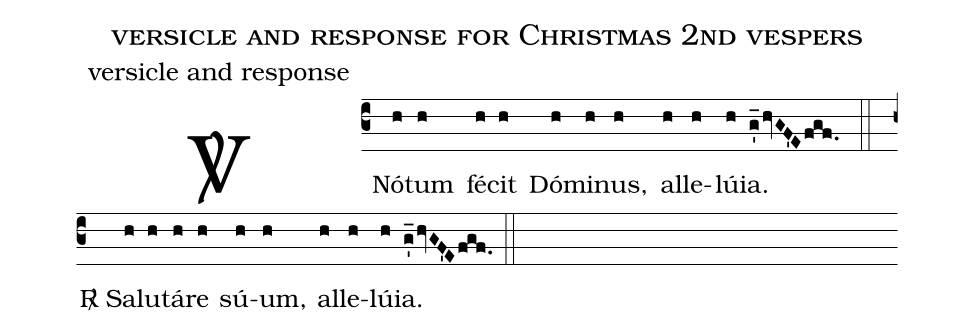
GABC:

name: versicle and response for Christmas 2nd vespers;
office-part: versicle and response;
def-m1:\ifx\vrlinebreak\undefined\else;
def-m2:\fi;
%%
(c3)<sp>V/</sp>~N{ó}(h)tum(h) fé(h)cit(h) Dó(h)mi(h)nus,(h) al(h)le(h)lú(h)ia.(g'_/hvGF'Efgf.) (::[em1]Z[em2])
<sp>R/</sp>~Sa(h)lu(h)tá(h)re(h) sú(h)um,(h) al(h)le(h)lú(h)ia.(g'_/hvGF'Efgf.) (::)
